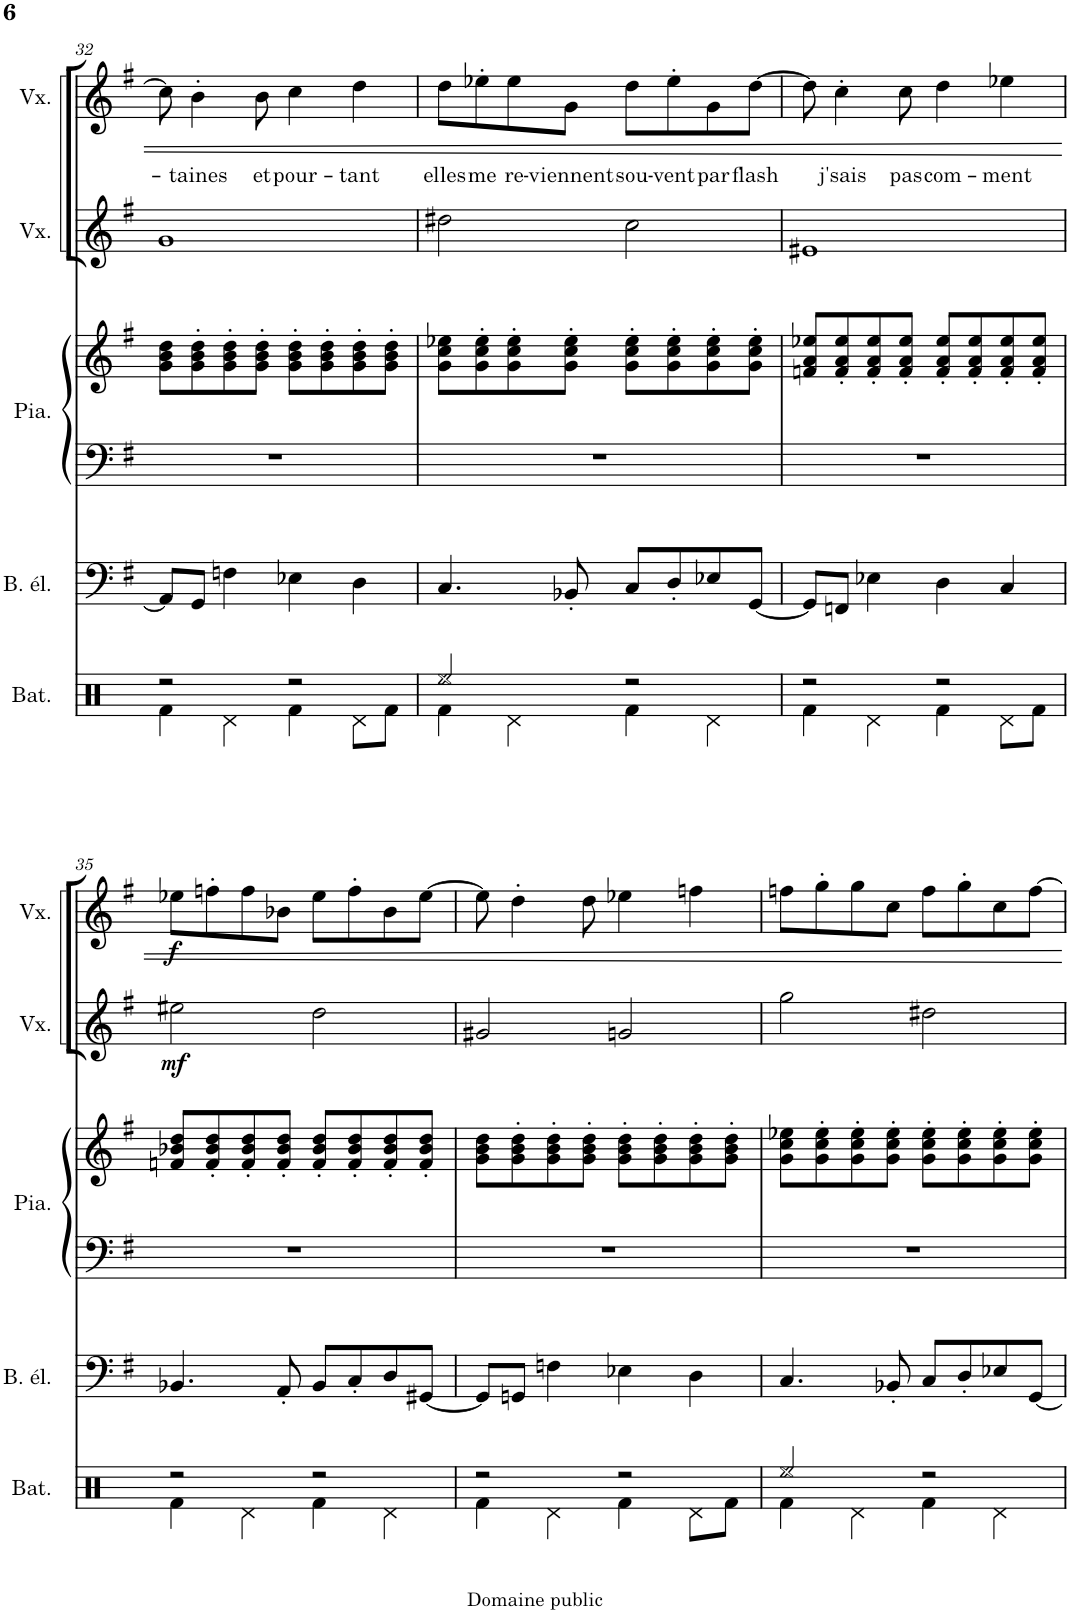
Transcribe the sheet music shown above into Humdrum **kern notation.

**kern	**kern	**kern	**kern	**kern	**dynam	**kern	**text	**dynam
*part5	*part4	*part3	*part3	*part2	*part2	*part1	*part1	*part1
*staff6	*staff5	*staff4	*staff3	*staff2	*staff2	*staff1	*staff1	*staff1
*I"Batterie	*I"Basse électrique	*I"Piano	*	*I"Voix	*	*I"Voix	*	*
*I'Bat.	*I'B. él.	*I'Pia.	*	*I'Vx.	*	*I'Vx.	*	*
!!LO:PB:g=z
*clefX	*clefF4	*clefF4	*clefG2	*clefG2	*	*clefG2	*	*
*	*Trd7c12	*	*	*	*	*	*	*
*k[]	*k[f#]	*k[f#]	*k[f#]	*k[f#]	*	*k[f#]	*	*
*M4/4	*M4/4	*M4/4	*M4/4	*M4/4	*	*M4/4	*	*
=32	=32	=32	=32	=32	=32	=32	=32	=32
*^	*	*	*	*	*	*	*	*
2r	4Rf\	8AA-/L]	1r	8g\ 8b\ 8dd\L	1g	.	8cc\]	.	.
!	!	!	!	!	!	!	!	!LO:LY:b	!
.	.	8GG/J	.	8g\' 8b\' 8dd\'	.	.	4b'\	-taines	.
.	4Rd\	4Fn\	.	8g\' 8b\' 8dd\'	.	.	.	.	.
!	!	!	!	!	!	!	!	!LO:LY:b	!
.	.	.	.	8g\' 8b\' 8dd\'J	.	.	8b\	et	.
!	!	!	!	!	!	!	!	!LO:LY:b	!
2r	4Rf\	4E-X\	.	8g\' 8b\' 8dd\'L	.	.	4cc\	pour-	.
.	.	.	.	8g\' 8b\' 8dd\'	.	.	.	.	.
!	!	!	!	!	!	!	!	!LO:LY:b	!
.	8Rd\L	4D\	.	8g\' 8b\' 8dd\'	.	.	4dd\	-tant	.
.	8Rf\J	.	.	8g\' 8b\' 8dd\'J	.	.	.	.	.
=33	=33	=33	=33	=33	=33	=33	=33	=33	=33
!	!	!	!	!	!	!	!	!LO:LY:b	!
2Ree/	4Rf\	4.C/	1r	8g\ 8cc\ 8ee-X\L	2dd#X\	.	8dd\L	elles	.
!	!	!	!	!	!	!	!	!LO:LY:b	!
.	.	.	.	8g\' 8cc\' 8ee-\'	.	.	8ee-X'\	me	.
!	!	!	!	!	!	!	!	!LO:LY:b	!
.	4Rd\	.	.	8g\' 8cc\' 8ee-\'	.	.	8ee-\	re-	.
!	!	!	!	!	!	!	!	!LO:LY:b	!
.	.	8BB-X'/	.	8g\' 8cc\' 8ee-\'J	.	.	8g\J	-viennent	.
!	!	!	!	!	!	!	!	!LO:LY:b	!
2r	4Rf\	8C/L	.	8g\' 8cc\' 8ee-\'L	2cc\	.	8dd\L	sou-	.
!	!	!	!	!	!	!	!	!LO:LY:b	!
.	.	8D'/	.	8g\' 8cc\' 8ee-\'	.	.	8ee-'\	-vent	.
!	!	!	!	!	!	!	!	!LO:LY:b	!
.	4Rd\	8E-X/	.	8g\' 8cc\' 8ee-\'	.	.	8g\	par	.
!	!	!	!	!	!	!	!	!LO:LY:b	!
.	.	[8GG/J	.	8g\' 8cc\' 8ee-\'J	.	.	[8dd\J	flash	.
=34	=34	=34	=34	=34	=34	=34	=34	=34	=34
2r	4Rf\	8GG/L]	1r	8fn/ 8a/ 8ee-X/L	1e#X	.	8dd\]	.	.
!	!	!	!	!	!	!	!	!LO:LY:b	!
.	.	8FFn/J	.	8f/' 8a/' 8ee-/'	.	.	4cc'\	j'sais	.
.	4Rd\	4E-X\	.	8f/' 8a/' 8ee-/'	.	.	.	.	.
!	!	!	!	!	!	!	!	!LO:LY:b	!
.	.	.	.	8f/' 8a/' 8ee-/'J	.	.	8cc\	pas	.
!	!	!	!	!	!	!	!	!LO:LY:b	!
2r	4Rf\	4D\	.	8f/' 8a/' 8ee-/'L	.	.	4dd\	com-	.
.	.	.	.	8f/' 8a/' 8ee-/'	.	.	.	.	.
!	!	!	!	!	!	!	!	!LO:LY:b	!
.	8Rd\L	4C/	.	8f/' 8a/' 8ee-/'	.	.	4ee-X\	-ment	.
.	8Rf\J	.	.	8f/' 8a/' 8ee-/'J	.	.	.	.	.
!!LO:LB:g=z
=35	=35	=35	=35	=35	=35	=35	=35	=35	=35
!	!	!	!	!	!	!LO:DY:b	!	!	!LO:DY:b
2r	4Rf\	4.BB-X/	1r	8fn/ 8b-X/ 8dd/L	2ee#X\	mf	8ee-X\L	.	f
.	.	.	.	8f/' 8b-/' 8dd/'	.	.	8ffn'\	.	.
.	4Rd\	.	.	8f/' 8b-/' 8dd/'	.	.	8ff\	.	.
.	.	8AA'/	.	8f/' 8b-/' 8dd/'J	.	.	8b-X\J	.	.
2r	4Rf\	8BB-/L	.	8f/' 8b-/' 8dd/'L	2dd\	.	8ee-\L	.	.
.	.	8C'/	.	8f/' 8b-/' 8dd/'	.	.	8ff'\	.	.
.	4Rd\	8D/	.	8f/' 8b-/' 8dd/'	.	.	8b-\	.	.
.	.	[8GG#X/J	.	8f/' 8b-/' 8dd/'J	.	.	[8ee-\J	.	.
=36	=36	=36	=36	=36	=36	=36	=36	=36	=36
2r	4Rf\	8GG#/L]	1r	8g\ 8b\ 8dd\L	2g#X/	.	8ee-\]	.	.
.	.	8GGn/J	.	8g\' 8b\' 8dd\'	.	.	4dd'\	.	.
.	4Rd\	4Fn\	.	8g\' 8b\' 8dd\'	.	.	.	.	.
.	.	.	.	8g\' 8b\' 8dd\'J	.	.	8dd\	.	.
2r	4Rf\	4E-X\	.	8g\' 8b\' 8dd\'L	2gn/	.	4ee-X\	.	.
.	.	.	.	8g\' 8b\' 8dd\'	.	.	.	.	.
.	8Rd\L	4D\	.	8g\' 8b\' 8dd\'	.	.	4ffn\	.	.
.	8Rf\J	.	.	8g\' 8b\' 8dd\'J	.	.	.	.	.
=37	=37	=37	=37	=37	=37	=37	=37	=37	=37
2Ree/	4Rf\	4.C/	1r	8g\ 8cc\ 8ee-X\L	2gg\	.	8ffn\L	.	.
.	.	.	.	8g\' 8cc\' 8ee-\'	.	.	8gg'\	.	.
.	4Rd\	.	.	8g\' 8cc\' 8ee-\'	.	.	8gg\	.	.
.	.	8BB-X'/	.	8g\' 8cc\' 8ee-\'J	.	.	8cc\J	.	.
2r	4Rf\	8C/L	.	8g\' 8cc\' 8ee-\'L	2dd#X\	.	8ff\L	.	.
.	.	8D'/	.	8g\' 8cc\' 8ee-\'	.	.	8gg'\	.	.
.	4Rd\	8E-X/	.	8g\' 8cc\' 8ee-\'	.	.	8cc\	.	.
.	.	[8GG/J	.	8g\' 8cc\' 8ee-\'J	.	.	[8ff\J	.	.
*v	*v	*	*	*	*	*	*	*	*
=	=	=	=	=	=	=	=	=
*-	*-	*-	*-	*-	*-	*-	*-	*-
